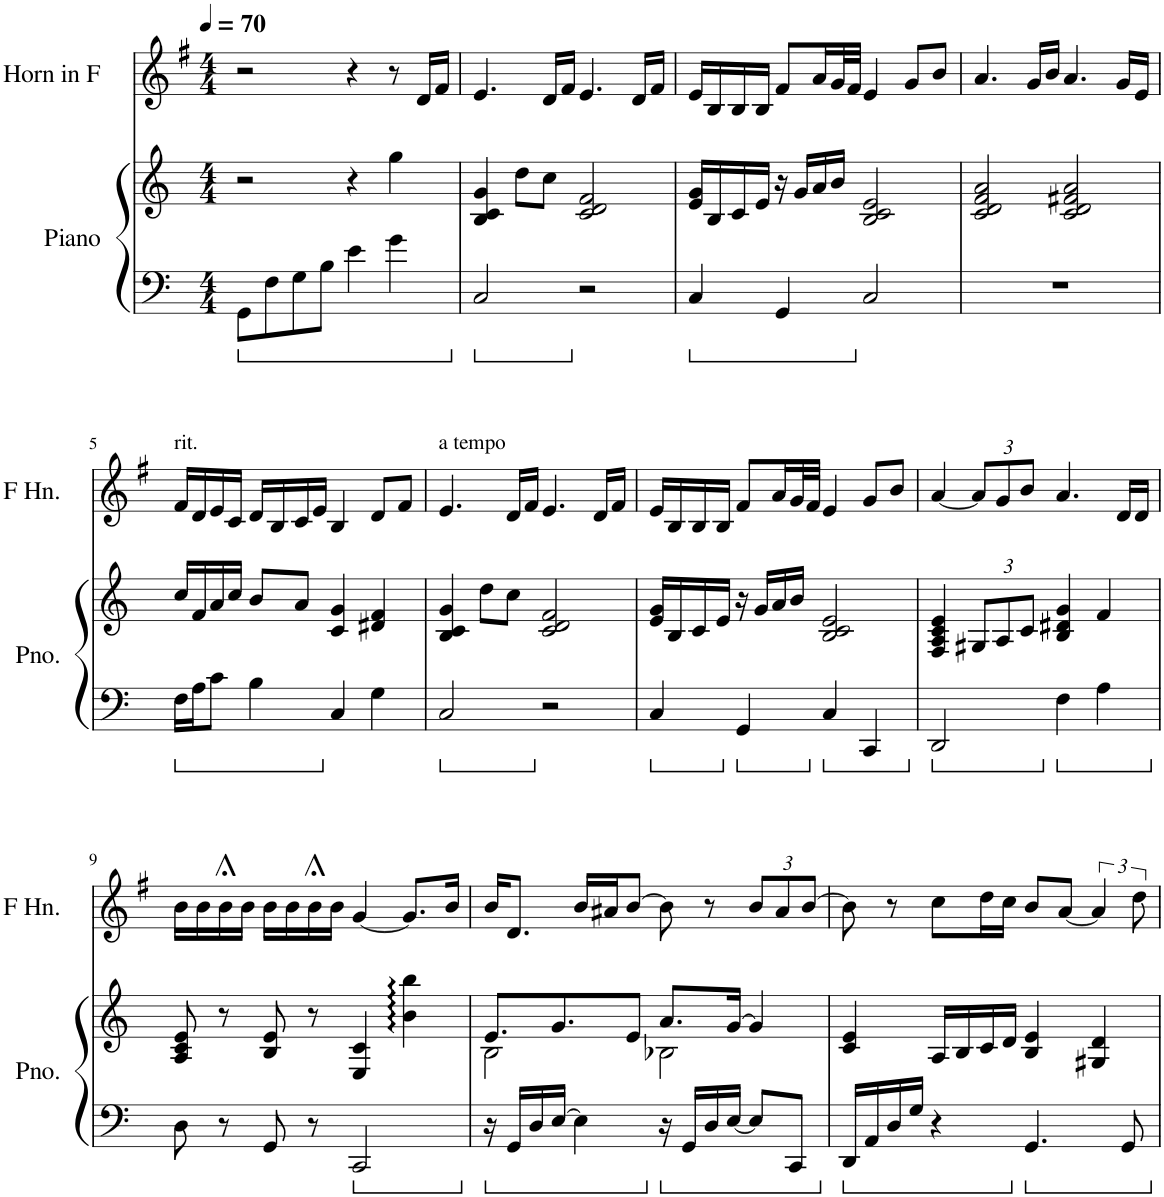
**kern	**kern	**kern
*part2	*part2	*part1
*staff3	*staff2	*staff1
*I"Piano	*	*I"Horn in F
*I'Pno.	*	*
*clefF4	*clefG2	*clefG2
*	*	*Trd4c7
*k[]	*k[]	*k[f#]
*M4/4	*M4/4	*M4/4
*MM70	*MM70	*MM70
=1	=1	=1
8GG\L	2r	2r
8F\	.	.
8G\	.	.
8B\J	.	.
4e\	4r	4r
4g\	4gg\	8r
.	.	16d/LL
.	.	16f#/JJ
=2	=2	=2
2C/	4B/ 4c/ 4g/	4.e/
.	8dd\L	.
.	8cc\J	16d/LL
.	.	16f#/JJ
2r	2c/ 2d/ 2f/	4.e/
.	.	16d/LL
.	.	16f#/JJ
=3	=3	=3
4C/	16e/ 16g/LL	16e/LL
.	16B/	16B/
.	16c/	16B/
.	16e/JJ	16B/JJ
4GG/	16r	8f#/L
.	16g/LL	.
.	16a/	16a/L
.	16b/JJ	32g/L
.	.	32f#/JJJ
2C/	2B/ 2c/ 2e/	4e/
.	.	8g/L
.	.	8b/J
=4	=4	=4
1r	2c/ 2d/ 2f/ 2a/	4.a/
.	.	16g/LL
.	.	16b/JJ
.	2c/ 2d/ 2f#X/ 2a/	4.a/
.	.	16g/LL
.	.	16e/JJ
!!LO:LB:g=z
=5	=5	=5
!	!	!LO:TX:a:t=rit.
16F\LL	16cc/LL	16f#/LL
16A\J	16f/	16d/
8c\J	16a/	16e/
.	16cc/JJ	16c/JJ
4B\	8b/L	16d/LL
.	.	16B/
.	8a/J	16c/
.	.	16e/JJ
4C/	4c/ 4g/	4B/
4G\	4d#X/ 4f/	8d/L
.	.	8f#/J
=6	=6	=6
!	!	!LO:TX:a:t=a tempo
2C/	4B/ 4c/ 4g/	4.e/
.	8dd\L	.
.	8cc\J	16d/LL
.	.	16f#/JJ
2r	2c/ 2d/ 2f/	4.e/
.	.	16d/LL
.	.	16f#/JJ
=7	=7	=7
4C/	16e/ 16g/LL	16e/LL
.	16B/	16B/
.	16c/	16B/
.	16e/JJ	16B/JJ
4GG/	16r	8f#/L
.	16g/LL	.
.	16a/	16a/L
.	16b/JJ	32g/L
.	.	32f#/JJJ
4C/	2B/ 2c/ 2e/	4e/
4CC/	.	8g/L
.	.	8b/J
=8	=8	=8
2DD/	4F/ 4A/ 4c/ 4e/	[4a/
*	*Xbrackettup	*Xbrackettup
.	12G#X/L	12a/L]
.	12A/	12g/
.	12c/J	12b/J
4F\	4B/ 4d#X/ 4g/	4.a/
4A\	4f/	.
.	.	16d/LL
.	.	16d/JJ
!!LO:LB:g=z
=9	=9	=9
8D\	8A/ 8c/ 8e/	16b\LL
.	.	16b\
8r	8r	16b;<\
.	.	16b\JJ
8GG/	8B/ 8e/	16b\LL
.	.	16b\
8r	8r	16b;<\
.	.	16b\JJ
2CC/	4E/ 4c/	[4g/
.	4b\: 4bb\:	8.g/L]
.	.	16b/Jk
=10	=10	=10
*	*^	*
16r	8.e/L	2B\	16b/KL
16GG/LL	.	.	8.d/J
16D/	.	.	.
[16E/JJ	8.g/	.	.
4E\]	.	.	16b/LL
.	.	.	16a#X/J
.	8e/J	.	[8b/J
16r	8.a/L	2B-X\	8b\]
16GG/LL	.	.	.
16D/	.	.	8r
[16E/JJ	[16g/Jk	.	.
8E/L]	4g/]	.	12b/L
.	.	.	12a#/
8CC/J	.	.	.
.	.	.	[12b/J
*	*v	*v	*
=11	=11	=11
16DD/LL	4c/ 4e/	8b\]
16AA/	.	.
16D/	.	8r
16G/JJ	.	.
4r	16A/LL	8cc\L
.	16B/	.
.	16c/	16dd\L
.	16d/JJ	16cc\JJ
4.GG/	4B/ 4e/	8b/L
.	.	[8a/J
*	*	*brackettup
.	4G#X/ 4d/	6a/]
8GG/	.	.
.	.	12dd\
=	=	=
*-	*-	*-
